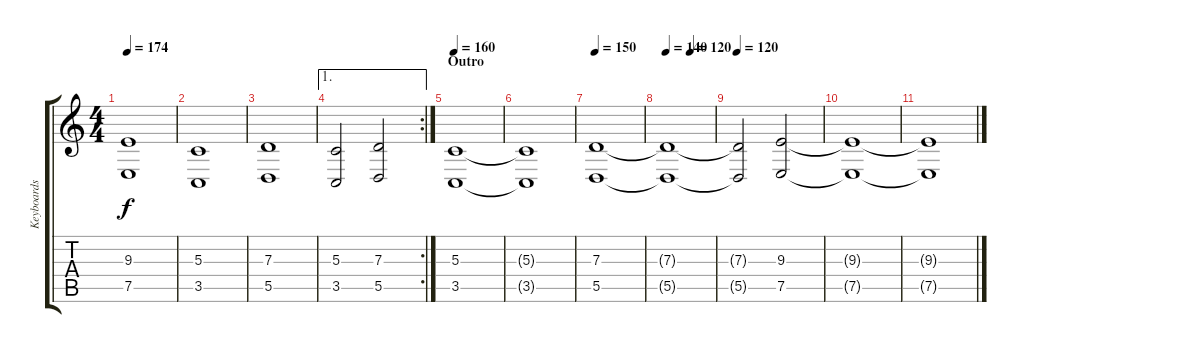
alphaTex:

\track ("Keyboards 1" "Keyboards ") {instrument stringensemble1}
\staff {score tabs}
\tuning (E4 B3 G3 D3 A2 E2) {hide}
\ts (4 4)
\tempo 174
\clef g2
\ks c
(9.3 7.5).1{dy f} |
(5.3 3.5).1 |
(7.3 5.5).1 |
\ae 1
\rc 2
(5.3 3.5).2 (7.3 5.5).2 |
\section ("" "Outro")
\tempo 160
(5.3 3.5).1 |
(5.3{t} 3.5{t}).1 |
\tempo 150
(7.3 5.5).1 |
\tempo 140
\tempo (120 0.5)
(7.3{t} 5.5{t}).1 |
\tempo 120
(7.3{t} 5.5{t}).2 (9.3 7.5).2 |
(9.3{t} 7.5{t}).1 |
(9.3{t} 7.5{t}).1
